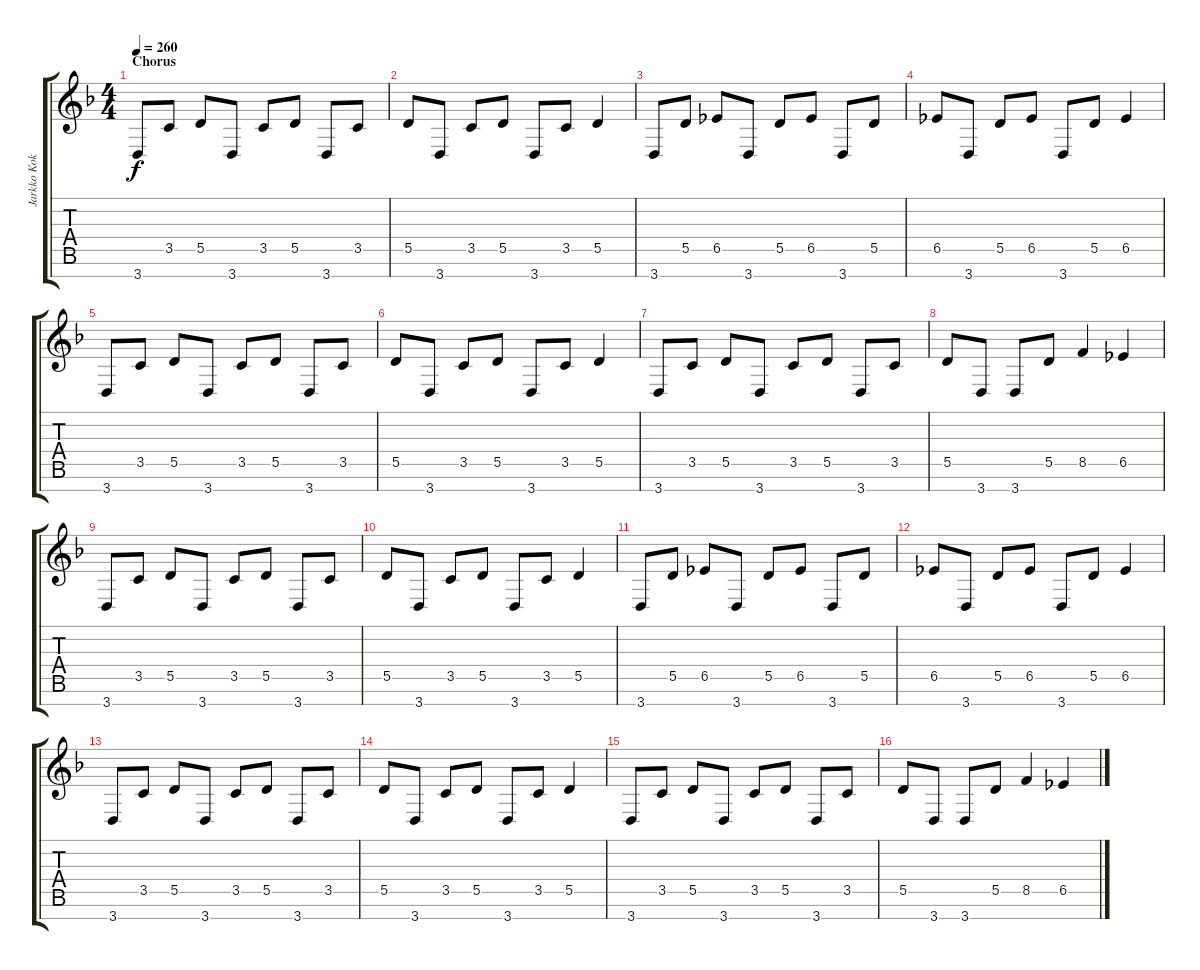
\track ("Jarkko Kokko (guitar)" "Jarkko Kok") {instrument distortionguitar}
\staff {score tabs}
\tuning (E4 B3 G3 D3 A2 E2 B1) {hide}
\ts (4 4)
\section ("" "Chorus ")
\tempo 260
\clef g2
\ks dminor
3.7.8{dy f} 3.5.8 5.5.8 3.7.8 3.5.8 5.5.8 3.7.8 3.5.8 |
5.5.8 3.7.8 3.5.8 5.5.8 3.7.8 3.5.8 5.5.4 |
3.7.8 5.5.8 6.5.8 3.7.8 5.5.8 6.5.8 3.7.8 5.5.8 |
6.5.8 3.7.8 5.5.8 6.5.8 3.7.8 5.5.8 6.5.4 |
3.7.8 3.5.8 5.5.8 3.7.8 3.5.8 5.5.8 3.7.8 3.5.8 |
5.5.8 3.7.8 3.5.8 5.5.8 3.7.8 3.5.8 5.5.4 |
3.7.8 3.5.8 5.5.8 3.7.8 3.5.8 5.5.8 3.7.8 3.5.8 |
5.5.8 3.7.8 3.7.8 5.5.8 8.5.4 6.5.4 |
3.7.8 3.5.8 5.5.8 3.7.8 3.5.8 5.5.8 3.7.8 3.5.8 |
5.5.8 3.7.8 3.5.8 5.5.8 3.7.8 3.5.8 5.5.4 |
3.7.8 5.5.8 6.5.8 3.7.8 5.5.8 6.5.8 3.7.8 5.5.8 |
6.5.8 3.7.8 5.5.8 6.5.8 3.7.8 5.5.8 6.5.4 |
3.7.8 3.5.8 5.5.8 3.7.8 3.5.8 5.5.8 3.7.8 3.5.8 |
5.5.8 3.7.8 3.5.8 5.5.8 3.7.8 3.5.8 5.5.4 |
3.7.8 3.5.8 5.5.8 3.7.8 3.5.8 5.5.8 3.7.8 3.5.8 |
5.5.8 3.7.8 3.7.8 5.5.8 8.5.4 6.5.4
